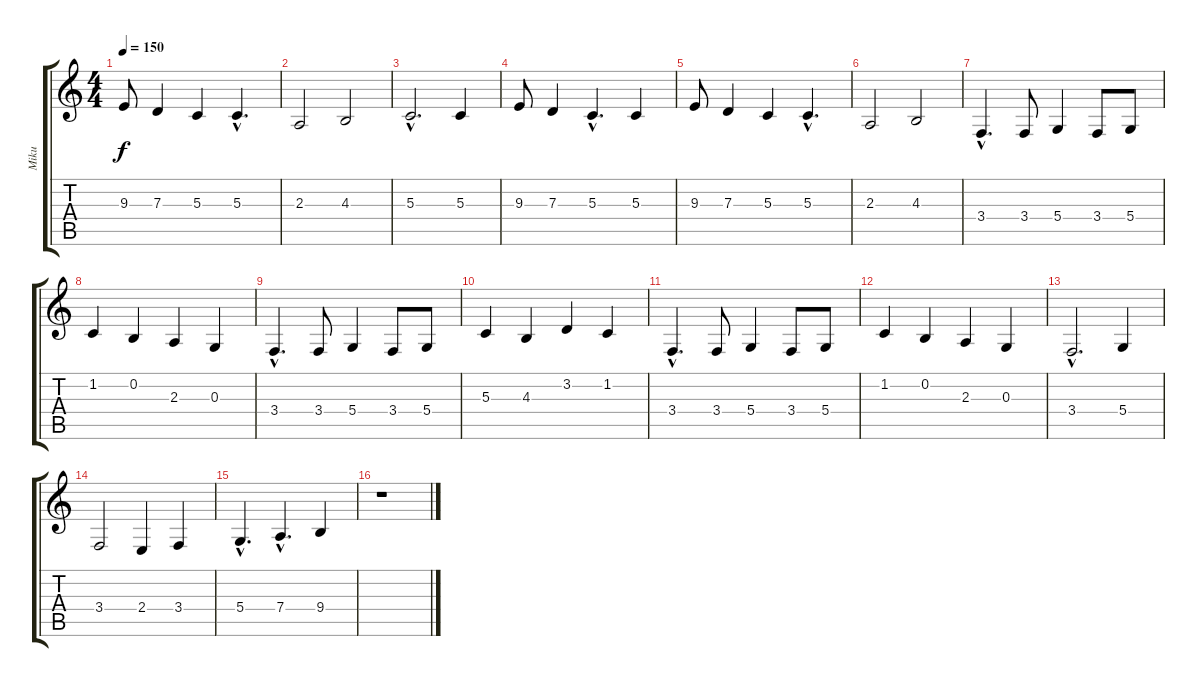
\track ("Miku" "Miku") {instrument altosax}
\staff {score tabs}
\tuning (E4 B3 G3 D3 A2 E2) {hide}
\ts (4 4)
\tempo 150
\clef g2
\ks c
9.3.8{dy f} 7.3.4 5.3.4 5.3{hac}.4{d} |
2.3.2 4.3.2 |
5.3{hac}.2{d} 5.3.4 |
9.3.8 7.3.4 5.3{hac}.4{d} 5.3.4 |
9.3.8 7.3.4 5.3.4 5.3{hac}.4{d} |
2.3.2 4.3.2 |
3.4{hac}.4{d} 3.4.8 5.4.4 3.4.8 5.4.8 |
1.2.4 0.2.4 2.3.4 0.3.4 |
3.4{hac}.4{d} 3.4.8 5.4.4 3.4.8 5.4.8 |
5.3.4 4.3.4 3.2.4 1.2.4 |
3.4{hac}.4{d} 3.4.8 5.4.4 3.4.8 5.4.8 |
1.2.4 0.2.4 2.3.4 0.3.4 |
3.4{hac}.2{d} 5.4.4 |
3.4.2 2.4.4 3.4.4 |
5.4{hac}.4{d} 7.4{hac}.4{d} 9.4.4 |
r.1
